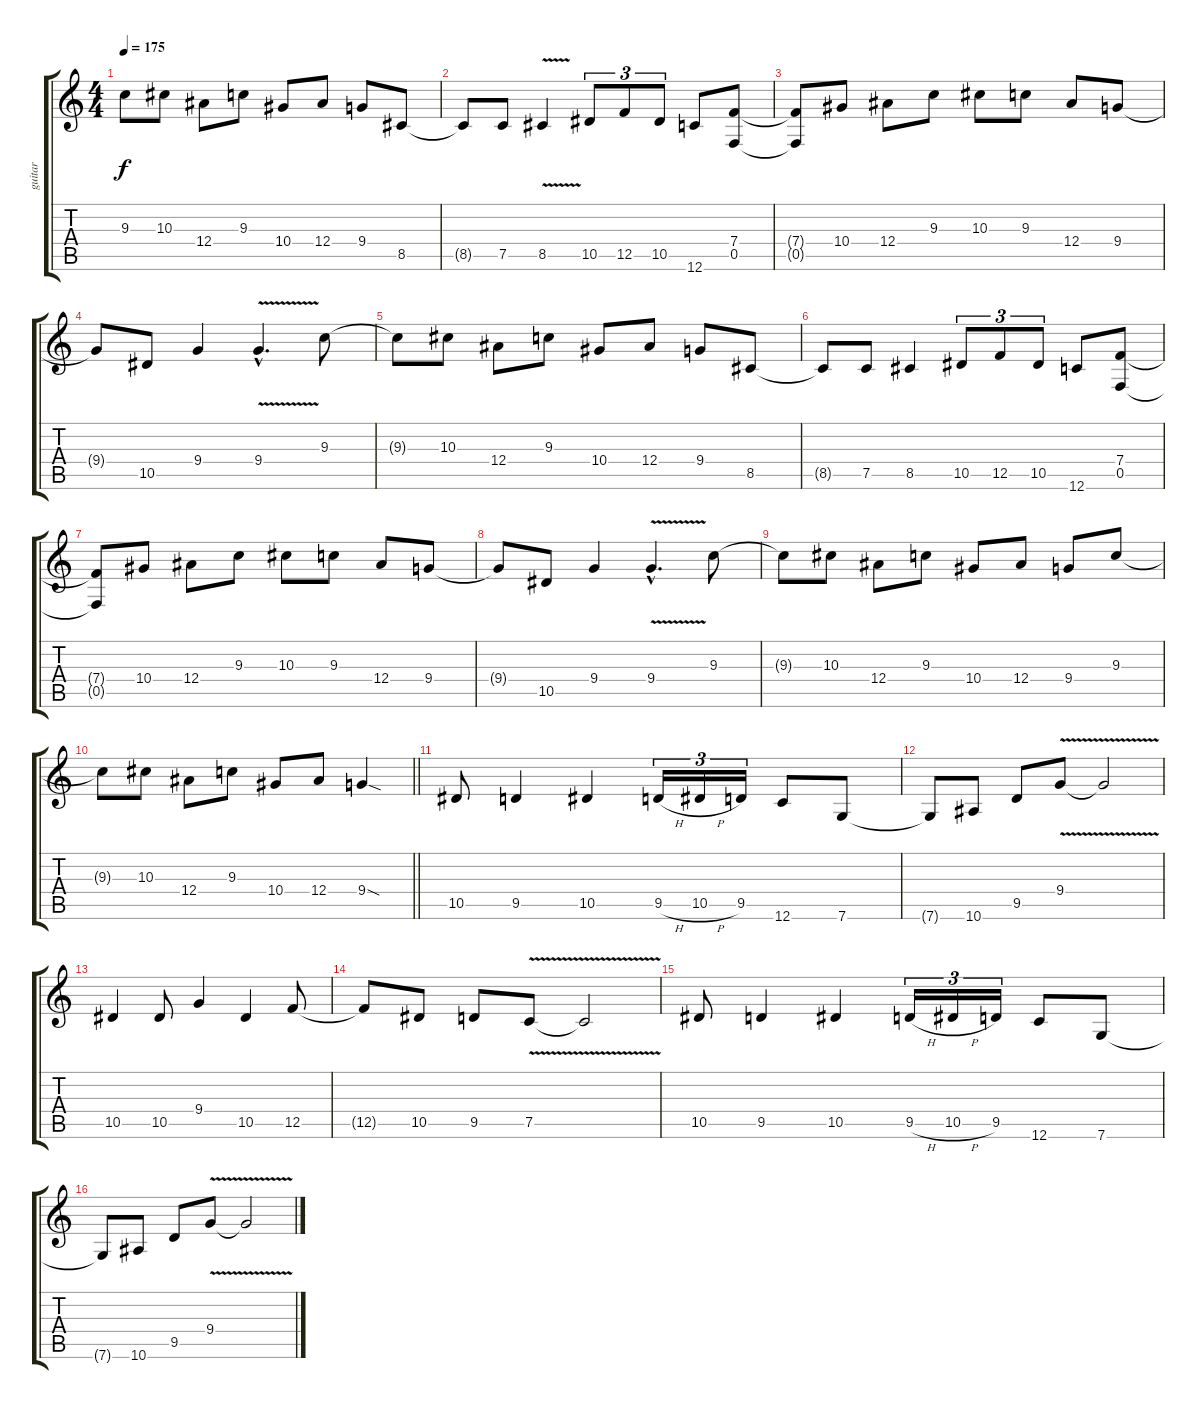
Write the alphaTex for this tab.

\track ("guitar" "guitar") {instrument distortionguitar}
\staff {score tabs}
\tuning (C4 G3 Eb3 Bb2 F2 C2) {hide}
\ts (4 4)
\tempo 175
\clef g2
\ks c
9.3{t}.8{dy f} 10.3.8 12.4.8 9.3.8 10.4.8 12.4.8 9.4.8 8.5.8 |
8.5{t}.8 7.5.8 8.5{v}.4 10.5.8{tu (3 2)} 12.5.8{tu (3 2)} 10.5.8{tu (3 2)} 12.6.8 (7.4 0.5).8 |
(7.4{t} 0.5{t}).8 10.4.8 12.4.8 9.3.8 10.3.8 9.3.8 12.4.8 9.4.8 |
9.4{t}.8 10.5.8 9.4.4 9.4{v hac}.4{d} 9.3.8 |
9.3{t}.8 10.3.8 12.4.8 9.3.8 10.4.8 12.4.8 9.4.8 8.5.8 |
8.5{t}.8 7.5.8 8.5.4 10.5.8{tu (3 2)} 12.5.8{tu (3 2)} 10.5.8{tu (3 2)} 12.6.8 (7.4 0.5).8 |
(7.4{t} 0.5{t}).8 10.4.8 12.4.8 9.3.8 10.3.8 9.3.8 12.4.8 9.4.8 |
9.4{t}.8 10.5.8 9.4.4 9.4{v hac}.4{d} 9.3.8 |
9.3{t}.8 10.3.8 12.4.8 9.3.8 10.4.8 12.4.8 9.4.8 9.3.8 |
\barLineRight lightlight
9.3{t}.8 10.3.8 12.4.8 9.3.8 10.4.8 12.4.8 9.4{sod}.4 |
10.5.8 9.5.4 10.5.4 9.5{h}.16{tu (3 2)} 10.5{h}.16{tu (3 2)} 9.5.16{tu (3 2)} 12.6.8 7.6.8 |
7.6{t}.8 10.6.8 9.5.8 9.4{v}.8 9.4{t}.2 |
10.5.4 10.5.8 9.4.4 10.5.4 12.5.8 |
12.5{t}.8 10.5.8 9.5.8 7.5{v}.8 7.5{t}.2 |
10.5.8 9.5.4 10.5.4 9.5{h}.16{tu (3 2)} 10.5{h}.16{tu (3 2)} 9.5.16{tu (3 2)} 12.6.8 7.6.8 |
7.6{t}.8 10.6.8 9.5.8 9.4{v}.8 9.4{t}.2
